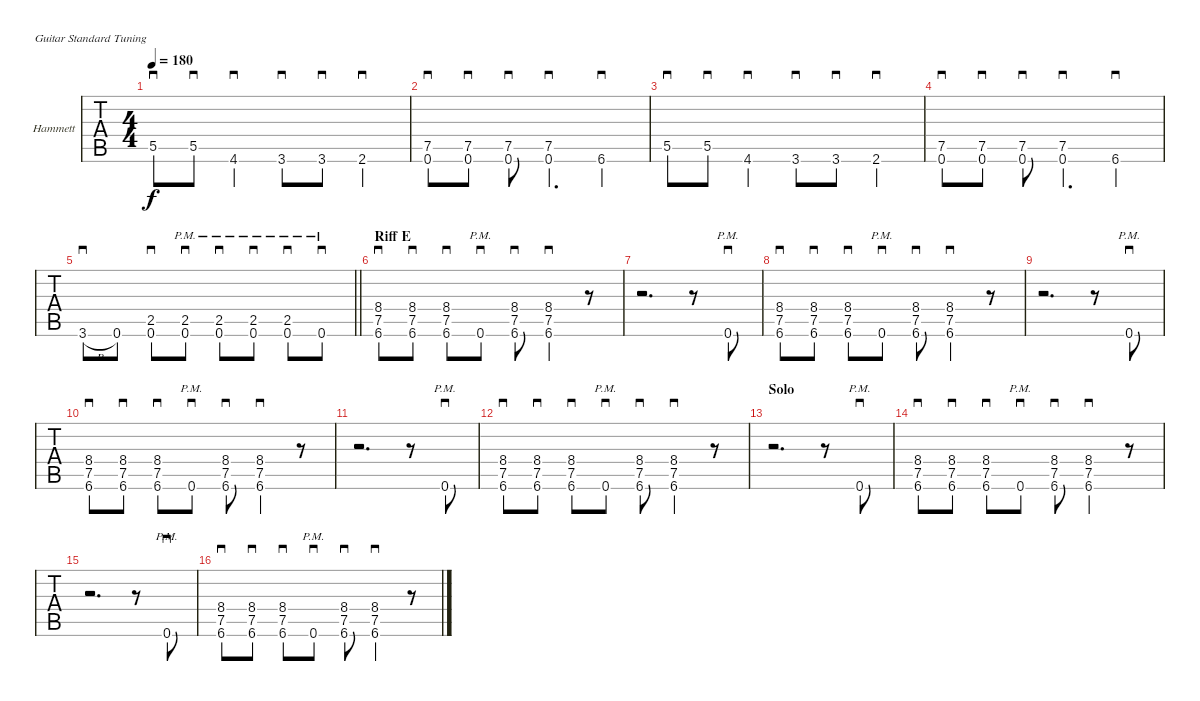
\bracketExtendMode groupsimilarinstruments
\firstSystemTrackNameOrientation horizontal
\otherSystemsTrackNameOrientation horizontal
\track ("Guitar 2" "Hammett") {instrument overdrivenguitar}
\staff {tabs}
\tuning (E4 B3 G3 D3 A2 E2)
\ts (4 4)
\tempo 180
\clef g2
\ks c
5.5.8{sd dy f} 5.5.8{sd} 4.6.4{sd} 3.6.8{sd} 3.6.8{sd} 2.6.4{sd} |
(7.5 0.6).8{sd} (7.5 0.6).8{sd} (7.5 0.6).8{sd} (7.5 0.6).4{d sd} 6.6.4{sd} |
5.5.8{sd} 5.5.8{sd} 4.6.4{sd} 3.6.8{sd} 3.6.8{sd} 2.6.4{sd} |
(7.5 0.6).8{sd} (7.5 0.6).8{sd} (7.5 0.6).8{sd} (7.5 0.6).4{d sd} 6.6.4{sd} |
\barLineRight lightlight
3.6{h}.8{sd} 0.6.8 (2.5 0.6).8{sd} (2.5{pm} 0.6{pm}).8{sd} (2.5{pm} 0.6{pm}).8{sd} (2.5{pm} 0.6{pm}).8{sd} (2.5{pm} 0.6{pm}).8{sd} 0.6{pm}.8{sd} |
\section ("" "Riff E")
(8.4 7.5 6.6).8{sd} (8.4 7.5 6.6).8{sd} (8.4 7.5 6.6).8{sd} 0.6{pm}.8{sd} (8.4 7.5 6.6).8{sd} (8.4{st} 7.5{st} 6.6{st}).4{sd} r.8 |
r.2{d} r.8 0.6{pm}.8{sd} |
(8.4 7.5 6.6).8{sd} (8.4 7.5 6.6).8{sd} (8.4 7.5 6.6).8{sd} 0.6{pm}.8{sd} (8.4 7.5 6.6).8{sd} (8.4{st} 7.5{st} 6.6{st}).4{sd} r.8 |
r.2{d} r.8 0.6{pm}.8{sd} |
(8.4 7.5 6.6).8{sd} (8.4 7.5 6.6).8{sd} (8.4 7.5 6.6).8{sd} 0.6{pm}.8{sd} (8.4 7.5 6.6).8{sd} (8.4{st} 7.5{st} 6.6{st}).4{sd} r.8 |
r.2{d} r.8 0.6{pm}.8{sd} |
(8.4 7.5 6.6).8{sd} (8.4 7.5 6.6).8{sd} (8.4 7.5 6.6).8{sd} 0.6{pm}.8{sd} (8.4 7.5 6.6).8{sd} (8.4{st} 7.5{st} 6.6{st}).4{sd} r.8 |
\section ("" "Solo")
r.2{d} r.8 0.6{pm}.8{sd} |
(8.4 7.5 6.6).8{sd} (8.4 7.5 6.6).8{sd} (8.4 7.5 6.6).8{sd} 0.6{pm}.8{sd} (8.4 7.5 6.6).8{sd} (8.4{st} 7.5{st} 6.6{st}).4{sd} r.8 |
r.2{d} r.8 0.6{pm}.8{sd} |
(8.4 7.5 6.6).8{sd} (8.4 7.5 6.6).8{sd} (8.4 7.5 6.6).8{sd} 0.6{pm}.8{sd} (8.4 7.5 6.6).8{sd} (8.4{st} 7.5{st} 6.6{st}).4{sd} r.8
